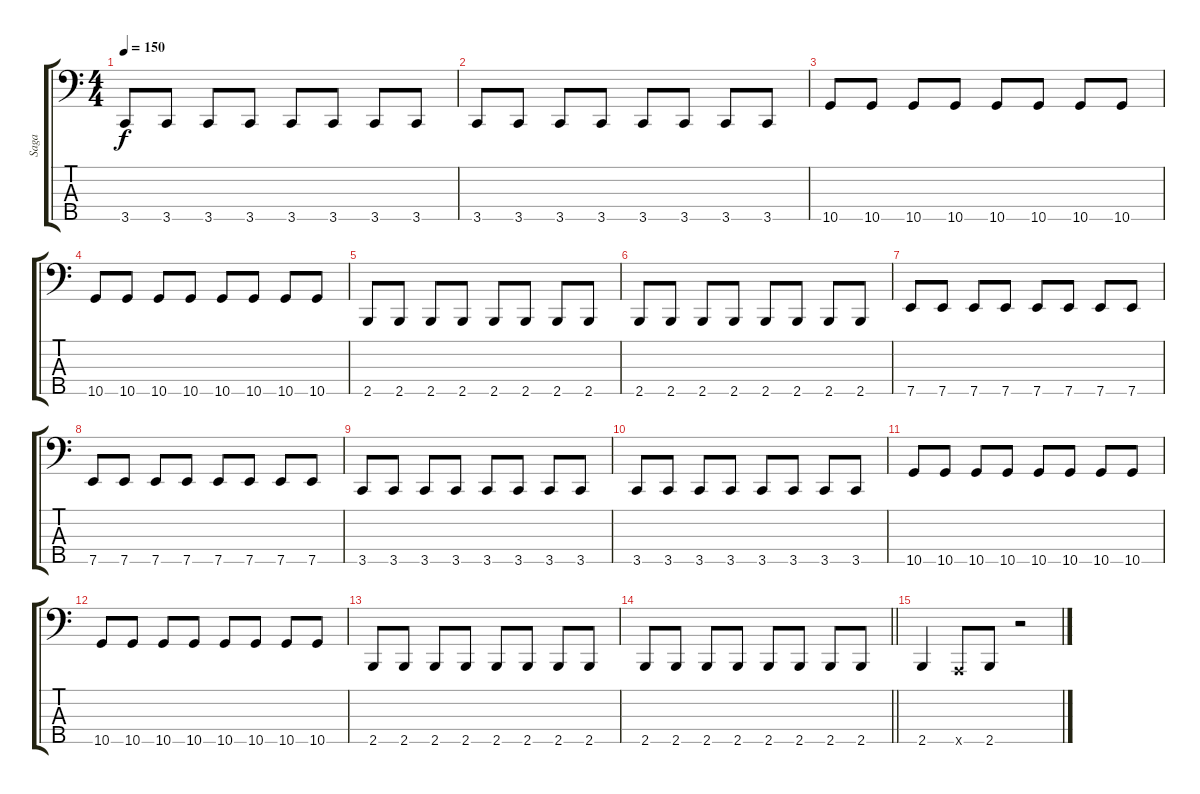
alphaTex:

\track ("Saga" "Saga") {instrument electricbasspick}
\staff {score tabs}
\tuning (G2 D2 A1 E1 A0) {hide}
\ts (4 4)
\tempo 150
\clef f4
\ks c
3.5.8{dy f} 3.5.8 3.5.8 3.5.8 3.5.8 3.5.8 3.5.8 3.5.8 |
3.5.8 3.5.8 3.5.8 3.5.8 3.5.8 3.5.8 3.5.8 3.5.8 |
10.5.8 10.5.8 10.5.8 10.5.8 10.5.8 10.5.8 10.5.8 10.5.8 |
10.5.8 10.5.8 10.5.8 10.5.8 10.5.8 10.5.8 10.5.8 10.5.8 |
2.5.8 2.5.8 2.5.8 2.5.8 2.5.8 2.5.8 2.5.8 2.5.8 |
2.5.8 2.5.8 2.5.8 2.5.8 2.5.8 2.5.8 2.5.8 2.5.8 |
7.5.8 7.5.8 7.5.8 7.5.8 7.5.8 7.5.8 7.5.8 7.5.8 |
7.5.8 7.5.8 7.5.8 7.5.8 7.5.8 7.5.8 7.5.8 7.5.8 |
3.5.8 3.5.8 3.5.8 3.5.8 3.5.8 3.5.8 3.5.8 3.5.8 |
3.5.8 3.5.8 3.5.8 3.5.8 3.5.8 3.5.8 3.5.8 3.5.8 |
10.5.8 10.5.8 10.5.8 10.5.8 10.5.8 10.5.8 10.5.8 10.5.8 |
10.5.8 10.5.8 10.5.8 10.5.8 10.5.8 10.5.8 10.5.8 10.5.8 |
2.5.8 2.5.8 2.5.8 2.5.8 2.5.8 2.5.8 2.5.8 2.5.8 |
\barLineRight lightlight
2.5.8 2.5.8 2.5.8 2.5.8 2.5.8 2.5.8 2.5.8 2.5.8 |
\section ("" "")
2.5.4 0.5{x}.8 2.5.8 r.2
